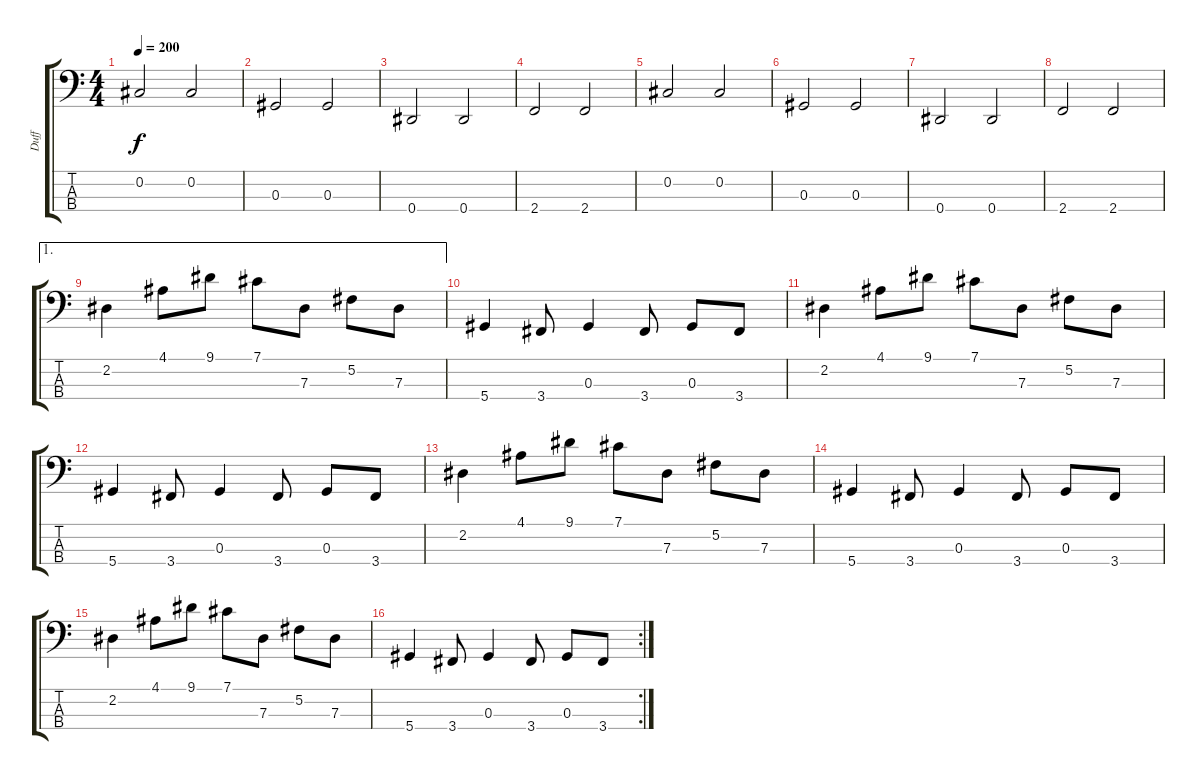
\track ("Duff" "Duff") {instrument electricbasspick}
\staff {score tabs}
\tuning (Gb2 Db2 Ab1 Eb1) {hide}
\ts (4 4)
\tempo 200
\clef f4
\ks c
0.2.2{dy f} 0.2.2 |
0.3.2 0.3.2 |
0.4.2 0.4.2 |
2.4.2 2.4.2 |
0.2.2 0.2.2 |
0.3.2 0.3.2 |
0.4.2 0.4.2 |
2.4.2 2.4.2 |
\ae 1
2.2.4 4.1.8 9.1.8 7.1.8 7.3.8 5.2.8 7.3.8 |
5.4.4 3.4.8 0.3.4 3.4.8 0.3.8 3.4.8 |
2.2.4 4.1.8 9.1.8 7.1.8 7.3.8 5.2.8 7.3.8 |
5.4.4 3.4.8 0.3.4 3.4.8 0.3.8 3.4.8 |
2.2.4 4.1.8 9.1.8 7.1.8 7.3.8 5.2.8 7.3.8 |
5.4.4 3.4.8 0.3.4 3.4.8 0.3.8 3.4.8 |
2.2.4 4.1.8 9.1.8 7.1.8 7.3.8 5.2.8 7.3.8 |
\rc 2
5.4.4 3.4.8 0.3.4 3.4.8 0.3.8 3.4.8
